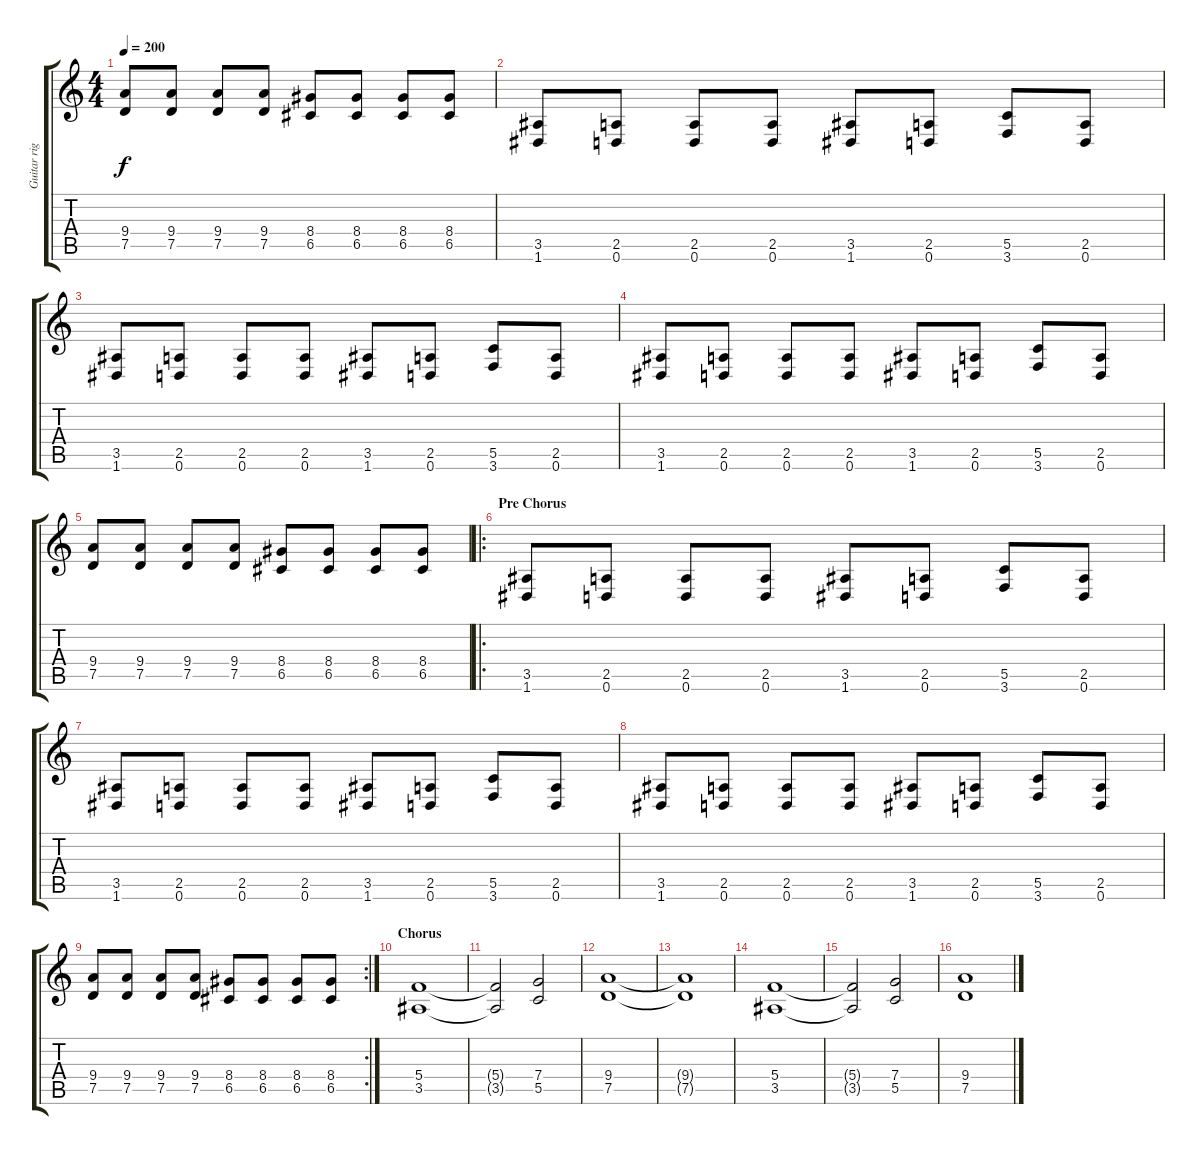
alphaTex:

\track ("Guitar right (doubled)" "Guitar rig") {instrument distortionguitar}
\staff {score tabs}
\tuning (D4 A3 F3 C3 G2 D2) {hide}
\ts (4 4)
\tempo 200
\clef g2
\ks c
(9.4 7.5).8{dy f} (9.4 7.5).8 (9.4 7.5).8 (9.4 7.5).8 (8.4 6.5).8 (8.4 6.5).8 (8.4 6.5).8 (8.4 6.5).8 |
(3.5 1.6).8 (2.5 0.6).8 (2.5 0.6).8 (2.5 0.6).8 (3.5 1.6).8 (2.5 0.6).8 (5.5 3.6).8 (2.5 0.6).8 |
(3.5 1.6).8 (2.5 0.6).8 (2.5 0.6).8 (2.5 0.6).8 (3.5 1.6).8 (2.5 0.6).8 (5.5 3.6).8 (2.5 0.6).8 |
(3.5 1.6).8 (2.5 0.6).8 (2.5 0.6).8 (2.5 0.6).8 (3.5 1.6).8 (2.5 0.6).8 (5.5 3.6).8 (2.5 0.6).8 |
(9.4 7.5).8 (9.4 7.5).8 (9.4 7.5).8 (9.4 7.5).8 (8.4 6.5).8 (8.4 6.5).8 (8.4 6.5).8 (8.4 6.5).8 |
\ro
\section ("" "Pre Chorus")
(3.5 1.6).8 (2.5 0.6).8 (2.5 0.6).8 (2.5 0.6).8 (3.5 1.6).8 (2.5 0.6).8 (5.5 3.6).8 (2.5 0.6).8 |
(3.5 1.6).8 (2.5 0.6).8 (2.5 0.6).8 (2.5 0.6).8 (3.5 1.6).8 (2.5 0.6).8 (5.5 3.6).8 (2.5 0.6).8 |
(3.5 1.6).8 (2.5 0.6).8 (2.5 0.6).8 (2.5 0.6).8 (3.5 1.6).8 (2.5 0.6).8 (5.5 3.6).8 (2.5 0.6).8 |
\rc 2
(9.4 7.5).8 (9.4 7.5).8 (9.4 7.5).8 (9.4 7.5).8 (8.4 6.5).8 (8.4 6.5).8 (8.4 6.5).8 (8.4 6.5).8 |
\section ("" "Chorus")
(5.4 3.5).1 |
(5.4{t} 3.5{t}).2 (7.4 5.5).2 |
(9.4 7.5).1 |
(9.4{t} 7.5{t}).1 |
(5.4 3.5).1 |
(5.4{t} 3.5{t}).2 (7.4 5.5).2 |
(9.4 7.5).1
